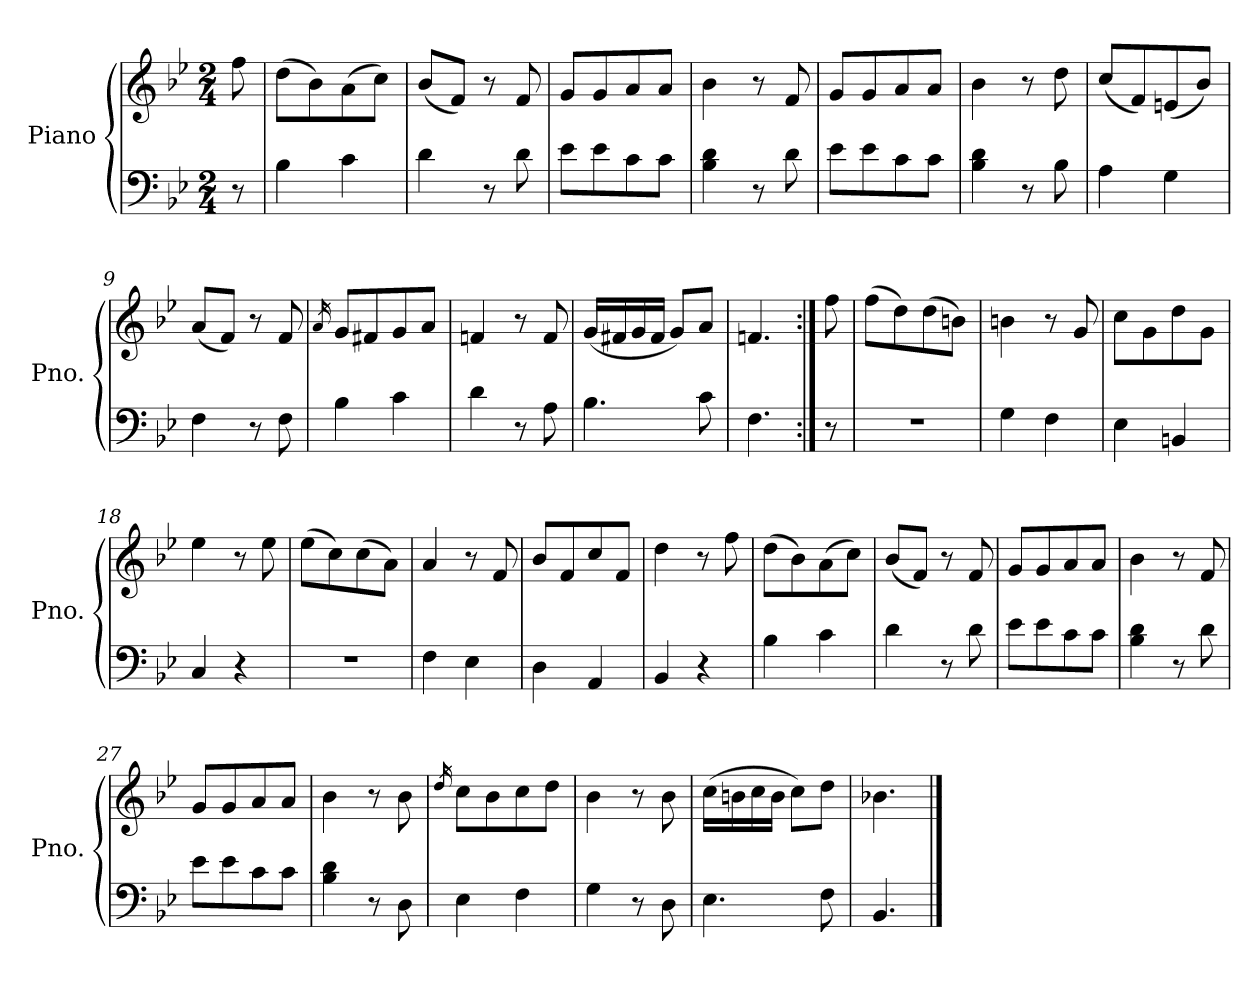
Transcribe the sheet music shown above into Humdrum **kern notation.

**kern	**kern
*part1	*part1
*staff2	*staff1
*I"Piano	*
*I'Pno.	*
*clefF4	*clefG2
*k[b-e-]	*k[b-e-]
*M2/4	*M2/4
*MM110	*MM110
=1	=1
8r	8ff\
=2	=2
4B-\	(>8dd\L
.	8b-\)
4c\	(>8a\
.	8cc\J)
=3	=3
4d\	(<8b-/L
.	8f/J)
8r	8r
8d\	8f/
=4	=4
8e-\L	8g/L
8e-\	8g/
8c\	8a/
8c\J	8a/J
=5	=5
4B-\ 4d\	4b-\
8r	8r
8d\	8f/
=6	=6
8e-\L	8g/L
8e-\	8g/
8c\	8a/
8c\J	8a/J
=7	=7
4B-\ 4d\	4b-\
8r	8r
8B-\	8dd\
=8	=8
4A\	(<8cc/L
.	8f/)
4G\	(<8en/
.	8b-/J)
!!LO:LB:g=z
=9	=9
4F\	(<8a/L
.	8f/J)
8r	8r
8F\	8f/
=10	=10
.	16qa/
4B-\	8g/L
.	8f#X/
4c\	8g/
.	8a/J
=11	=11
4d\	4fn/
8r	8r
8A\	8f/
=12	=12
4.B-\	(<16g/LL
.	16f#X/
.	16g/
.	16f#/JJ
.	8g/L)
8c\	8a/J
=13	=13
4.F\	4.fn/
=14:|!	=14:|!
8r	8ff\
=15	=15
2r	(>8ff\L
.	8dd\)
.	(>8dd\
.	8bn\J)
=16	=16
4G\	4bn\
4F\	8r
.	8g/
!!LO:LB:g=z
=17	=17
4E-\	8cc\L
.	8g\
4BBn/	8dd\
.	8g\J
=18	=18
4C/	4ee-\
4r	8r
.	8ee-\
=19	=19
2r	(>8ee-\L
.	8cc\)
.	(>8cc\
.	8a\J)
=20	=20
4F\	4a/
4E-\	8r
.	8f/
=21	=21
4D\	8b-/L
.	8f/
4AA/	8cc/
.	8f/J
=22	=22
4BB-/	4dd\
4r	8r
.	8ff\
=23	=23
4B-\	(>8dd\L
.	8b-\)
4c\	(>8a\
.	8cc\J)
=24	=24
4d\	(<8b-/L
.	8f/J)
8r	8r
8d\	8f/
!!LO:LB:g=z
=25	=25
8e-\L	8g/L
8e-\	8g/
8c\	8a/
8c\J	8a/J
=26	=26
4B-\ 4d\	4b-\
8r	8r
8d\	8f/
=27	=27
8e-\L	8g/L
8e-\	8g/
8c\	8a/
8c\J	8a/J
=28	=28
4B-\ 4d\	4b-\
8r	8r
8D\	8b-\
=29	=29
.	16qdd/
4E-\	8cc\L
.	8b-\
4F\	8cc\
.	8dd\J
=30	=30
4G\	4b-\
8r	8r
8D\	8b-\
=31	=31
4.E-\	(>16cc\LL
.	16bn\
.	16cc\
.	16b\JJ
.	8cc\L)
8F\	8dd\J
=32	=32
4.BB-/	4.b-X\
==	==
*-	*-
